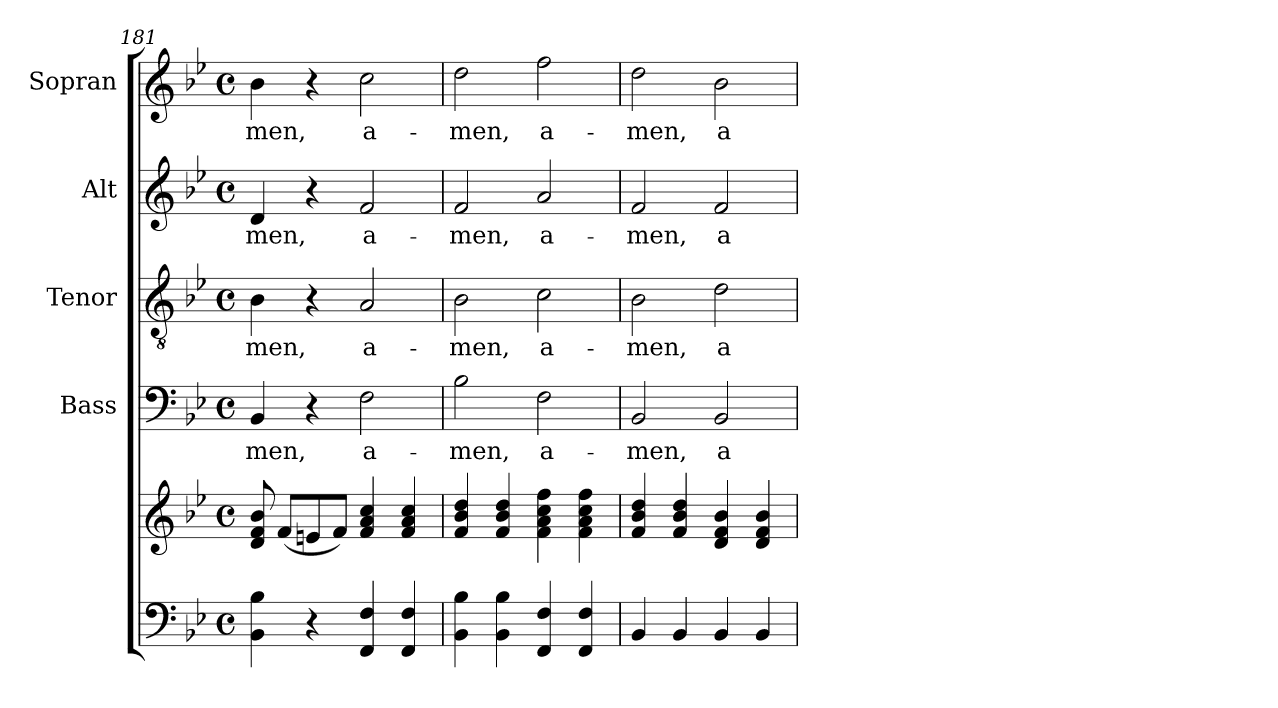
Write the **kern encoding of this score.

**kern	**kern	**kern	**text	**kern	**text	**kern	**text	**kern	**text
*part5	*part5	*part4	*part4	*part3	*part3	*part2	*part2	*part1	*part1
*staff6	*staff5	*staff4	*staff4	*staff3	*staff3	*staff2	*staff2	*staff1	*staff1
*	*	*I"Bass	*	*I"Tenor	*	*I"Alt	*	*I"Sopran	*
*	*	*I'B.	*	*I'T.	*	*I'A.	*	*I'S.	*
!!LO:PB:g=z
*clefF4	*clefG2	*clefF4	*	*clefGv2	*	*clefG2	*	*clefG2	*
*k[b-e-]	*k[b-e-]	*k[b-e-]	*	*k[b-e-]	*	*k[b-e-]	*	*k[b-e-]	*
*B-:	*B-:	*B-:	*	*B-:	*	*B-:	*	*B-:	*
*M4/4	*M4/4	*M4/4	*	*M4/4	*	*M4/4	*	*M4/4	*
*met(c)	*met(c)	*met(c)	*	*met(c)	*	*met(c)	*	*met(c)	*
=181	=181	=181	=181	=181	=181	=181	=181	=181	=181
!	!	!	!LO:LY:b	!	!LO:LY:b	!	!LO:LY:b	!	!LO:LY:b
4BB-\ 4B-\	8d/ 8f/ 8b-/	4BB-/	-men,	4B-\	-men,	4d/	-men,	4b-\	-men,
.	(<8f/L	.	.	.	.	.	.	.	.
4r	8en/	4r	.	4r	.	4r	.	4r	.
.	8f/J)	.	.	.	.	.	.	.	.
!	!	!	!LO:LY:b	!	!LO:LY:b	!	!LO:LY:b	!	!LO:LY:b
4FF/ 4F/	4f/ 4a/ 4cc/	2F\	a-	2A/	a-	2f/	a-	2cc\	a-
4FF/ 4F/	4f/ 4a/ 4cc/	.	.	.	.	.	.	.	.
=182	=182	=182	=182	=182	=182	=182	=182	=182	=182
!	!	!	!LO:LY:b	!	!LO:LY:b	!	!LO:LY:b	!	!LO:LY:b
4BB-\ 4B-\	4f/ 4b-/ 4dd/	2B-\	-men,	2B-\	-men,	2f/	-men,	2dd\	-men,
4BB-\ 4B-\	4f/ 4b-/ 4dd/	.	.	.	.	.	.	.	.
!	!	!	!LO:LY:b	!	!LO:LY:b	!	!LO:LY:b	!	!LO:LY:b
4FF/ 4F/	4f\ 4a\ 4cc\ 4ff\	2F\	a-	2c\	a-	2a/	a-	2ff\	a-
4FF/ 4F/	4f\ 4a\ 4cc\ 4ff\	.	.	.	.	.	.	.	.
=183	=183	=183	=183	=183	=183	=183	=183	=183	=183
!	!	!	!LO:LY:b	!	!LO:LY:b	!	!LO:LY:b	!	!LO:LY:b
4BB-/	4f/ 4b-/ 4dd/	2BB-/	-men,	2B-\	-men,	2f/	-men,	2dd\	-men,
4BB-/	4f/ 4b-/ 4dd/	.	.	.	.	.	.	.	.
!	!	!	!LO:LY:b	!	!LO:LY:b	!	!LO:LY:b	!	!LO:LY:b
4BB-/	4d/ 4f/ 4b-/	2BB-/	a-	2d\	a-	2f/	a-	2b-\	a-
4BB-/	4d/ 4f/ 4b-/	.	.	.	.	.	.	.	.
=	=	=	=	=	=	=	=	=	=
*-	*-	*-	*-	*-	*-	*-	*-	*-	*-
